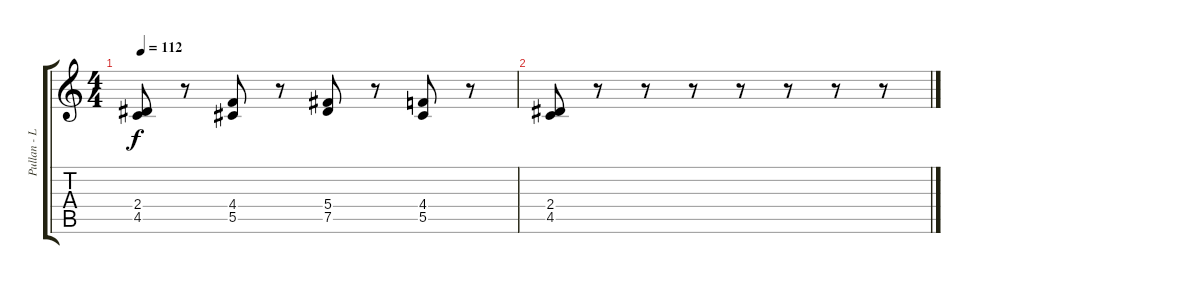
\track ("Pullan - Lead/Rhythm" "Pullan - L") {instrument distortionguitar}
\staff {score tabs}
\tuning (Eb4 Bb3 Gb3 Db3 Ab2 Eb2) {hide}
\ts (4 4)
\tempo 112
\clef g2
\ks c
(2.4 4.5).8{dy f} r.8 (4.4 5.5).8 r.8 (5.4 7.5).8 r.8 (4.4 5.5).8 r.8 |
(2.4 4.5).8 r.8 r.8 r.8 r.8 r.8 r.8 r.8
